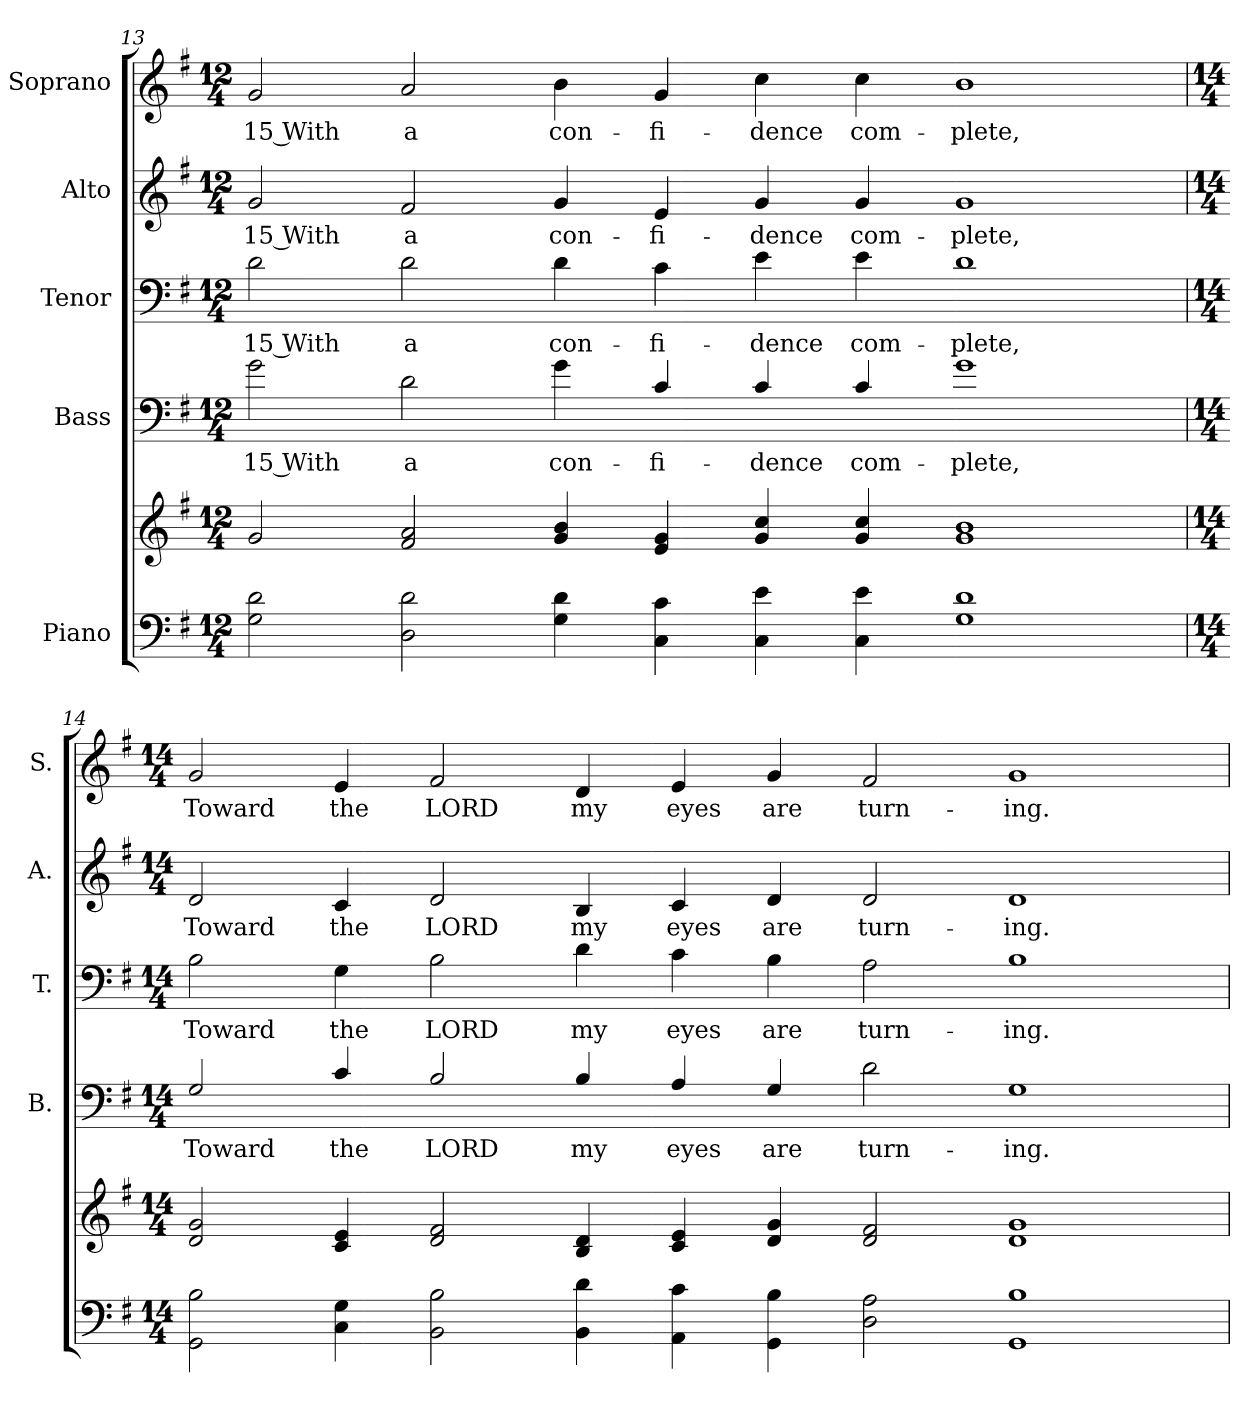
**kern	**kern	**kern	**text	**kern	**text	**kern	**text	**kern	**text
*part5	*part5	*part4	*part4	*part3	*part3	*part2	*part2	*part1	*part1
*staff6	*staff5	*staff4	*staff4	*staff3	*staff3	*staff2	*staff2	*staff1	*staff1
*I"Piano	*	*I"Bass	*	*I"Tenor	*	*I"Alto	*	*I"Soprano	*
*	*	*I'B.	*	*I'T.	*	*I'A.	*	*I'S.	*
!!LO:PB:g=z
*clefF4	*clefG2	*clefF4	*	*clefF4	*	*clefG2	*	*clefG2	*
*	*	*ITrd7c12	*	*	*	*	*	*	*
*k[f#]	*k[f#]	*k[f#]	*	*k[f#]	*	*k[f#]	*	*k[f#]	*
*G:	*G:	*G:	*	*G:	*	*G:	*	*G:	*
*M12/4	*M12/4	*M12/4	*	*M12/4	*	*M12/4	*	*M12/4	*
=13	=13	=13	=13	=13	=13	=13	=13	=13	=13
!	!	!	!LO:LY:b:color=#000000	!	!	!	!	!	!
!	!	!	!	!	!LO:LY:b:color=#000000	!	!	!	!
!	!	!	!	!	!	!	!LO:LY:b:color=#000000	!	!
!	!	!	!	!	!	!	!	!	!LO:LY:b:color=#000000
2Gi\ 2di	2gi/	2Gi\	15 With	2di\	15 With	2gi/	15 With	2gi/	15 With
!	!	!	!LO:LY:b:color=#000000	!	!	!	!	!	!
!	!	!	!	!	!LO:LY:b:color=#000000	!	!	!	!
!	!	!	!	!	!	!	!LO:LY:b:color=#000000	!	!
!	!	!	!	!	!	!	!	!	!LO:LY:b:color=#000000
2Di\ 2di	2f#i/ 2ai	2Di\	a	2di\	a	2f#i/	a	2ai/	a
!	!	!	!LO:LY:b:color=#000000	!	!	!	!	!	!
!	!	!	!	!	!LO:LY:b:color=#000000	!	!	!	!
!	!	!	!	!	!	!	!LO:LY:b:color=#000000	!	!
!	!	!	!	!	!	!	!	!	!LO:LY:b:color=#000000
4Gi\ 4di	4gi/ 4bi	4Gi\	con-	4di\	con-	4gi/	con-	4bi\	con-
!	!	!	!LO:LY:b:color=#000000	!	!	!	!	!	!
!	!	!	!	!	!LO:LY:b:color=#000000	!	!	!	!
!	!	!	!	!	!	!	!LO:LY:b:color=#000000	!	!
!	!	!	!	!	!	!	!	!	!LO:LY:b:color=#000000
4Ci\ 4ci	4ei/ 4gi	4Ci/	-fi-	4ci\	-fi-	4ei/	-fi-	4gi/	-fi-
!	!	!	!LO:LY:b:color=#000000	!	!	!	!	!	!
!	!	!	!	!	!LO:LY:b:color=#000000	!	!	!	!
!	!	!	!	!	!	!	!LO:LY:b:color=#000000	!	!
!	!	!	!	!	!	!	!	!	!LO:LY:b:color=#000000
4Ci\ 4ei	4gi/ 4cci	4Ci/	-dence	4ei\	-dence	4gi/	-dence	4cci\	-dence
!	!	!	!LO:LY:b:color=#000000	!	!	!	!	!	!
!	!	!	!	!	!LO:LY:b:color=#000000	!	!	!	!
!	!	!	!	!	!	!	!LO:LY:b:color=#000000	!	!
!	!	!	!	!	!	!	!	!	!LO:LY:b:color=#000000
4Ci\ 4ei	4gi/ 4cci	4Ci/	com-	4ei\	com-	4gi/	com-	4cci\	com-
!	!	!	!LO:LY:b:color=#000000	!	!	!	!	!	!
!	!	!	!	!	!LO:LY:b:color=#000000	!	!	!	!
!	!	!	!	!	!	!	!LO:LY:b:color=#000000	!	!
!	!	!	!	!	!	!	!	!	!LO:LY:b:color=#000000
1Gi 1di	1gi 1bi	1Gi	-plete,	1di	-plete,	1gi	-plete,	1bi	-plete,
=14	=14	=14	=14	=14	=14	=14	=14	=14	=14
*M14/4	*M14/4	*M14/4	*	*M14/4	*	*M14/4	*	*M14/4	*
!	!	!	!LO:LY:b:color=#000000	!	!	!	!	!	!
!	!	!	!	!	!LO:LY:b:color=#000000	!	!	!	!
!	!	!	!	!	!	!	!LO:LY:b:color=#000000	!	!
!	!	!	!	!	!	!	!	!	!LO:LY:b:color=#000000
2GGi\ 2Bi	2di/ 2gi	2GGi/	Toward	2Bi\	Toward	2di/	Toward	2gi/	Toward
!	!	!	!LO:LY:b:color=#000000	!	!	!	!	!	!
!	!	!	!	!	!LO:LY:b:color=#000000	!	!	!	!
!	!	!	!	!	!	!	!LO:LY:b:color=#000000	!	!
!	!	!	!	!	!	!	!	!	!LO:LY:b:color=#000000
4Ci\ 4Gi	4ci/ 4ei	4Ci/	the	4Gi\	the	4ci/	the	4ei/	the
!	!	!	!LO:LY:b:color=#000000	!	!	!	!	!	!
!	!	!	!	!	!LO:LY:b:color=#000000	!	!	!	!
!	!	!	!	!	!	!	!LO:LY:b:color=#000000	!	!
!	!	!	!	!	!	!	!	!	!LO:LY:b:color=#000000
2BBi\ 2Bi	2di/ 2f#i	2BBi/	LORD	2Bi\	LORD	2di/	LORD	2f#i/	LORD
!	!	!	!LO:LY:b:color=#000000	!	!	!	!	!	!
!	!	!	!	!	!LO:LY:b:color=#000000	!	!	!	!
!	!	!	!	!	!	!	!LO:LY:b:color=#000000	!	!
!	!	!	!	!	!	!	!	!	!LO:LY:b:color=#000000
4BBi\ 4di	4Bi/ 4di	4BBi/	my	4di\	my	4Bi/	my	4di/	my
!	!	!	!LO:LY:b:color=#000000	!	!	!	!	!	!
!	!	!	!	!	!LO:LY:b:color=#000000	!	!	!	!
!	!	!	!	!	!	!	!LO:LY:b:color=#000000	!	!
!	!	!	!	!	!	!	!	!	!LO:LY:b:color=#000000
4AAi\ 4ci	4ci/ 4ei	4AAi/	eyes	4ci\	eyes	4ci/	eyes	4ei/	eyes
!	!	!	!LO:LY:b:color=#000000	!	!	!	!	!	!
!	!	!	!	!	!LO:LY:b:color=#000000	!	!	!	!
!	!	!	!	!	!	!	!LO:LY:b:color=#000000	!	!
!	!	!	!	!	!	!	!	!	!LO:LY:b:color=#000000
4GGi\ 4Bi	4di/ 4gi	4GGi/	are	4Bi\	are	4di/	are	4gi/	are
!	!	!	!LO:LY:b:color=#000000	!	!	!	!	!	!
!	!	!	!	!	!LO:LY:b:color=#000000	!	!	!	!
!	!	!	!	!	!	!	!LO:LY:b:color=#000000	!	!
!	!	!	!	!	!	!	!	!	!LO:LY:b:color=#000000
2Di\ 2Ai	2di/ 2f#i	2Di\	turn-	2Ai\	turn-	2di/	turn-	2f#i/	turn-
!	!	!	!LO:LY:b:color=#000000	!	!	!	!	!	!
!	!	!	!	!	!LO:LY:b:color=#000000	!	!	!	!
!	!	!	!	!	!	!	!LO:LY:b:color=#000000	!	!
!	!	!	!	!	!	!	!	!	!LO:LY:b:color=#000000
1GGi 1Bi	1di 1gi	1GGi	-ing.	1Bi	-ing.	1di	-ing.	1gi	-ing.
=	=	=	=	=	=	=	=	=	=
*-	*-	*-	*-	*-	*-	*-	*-	*-	*-
